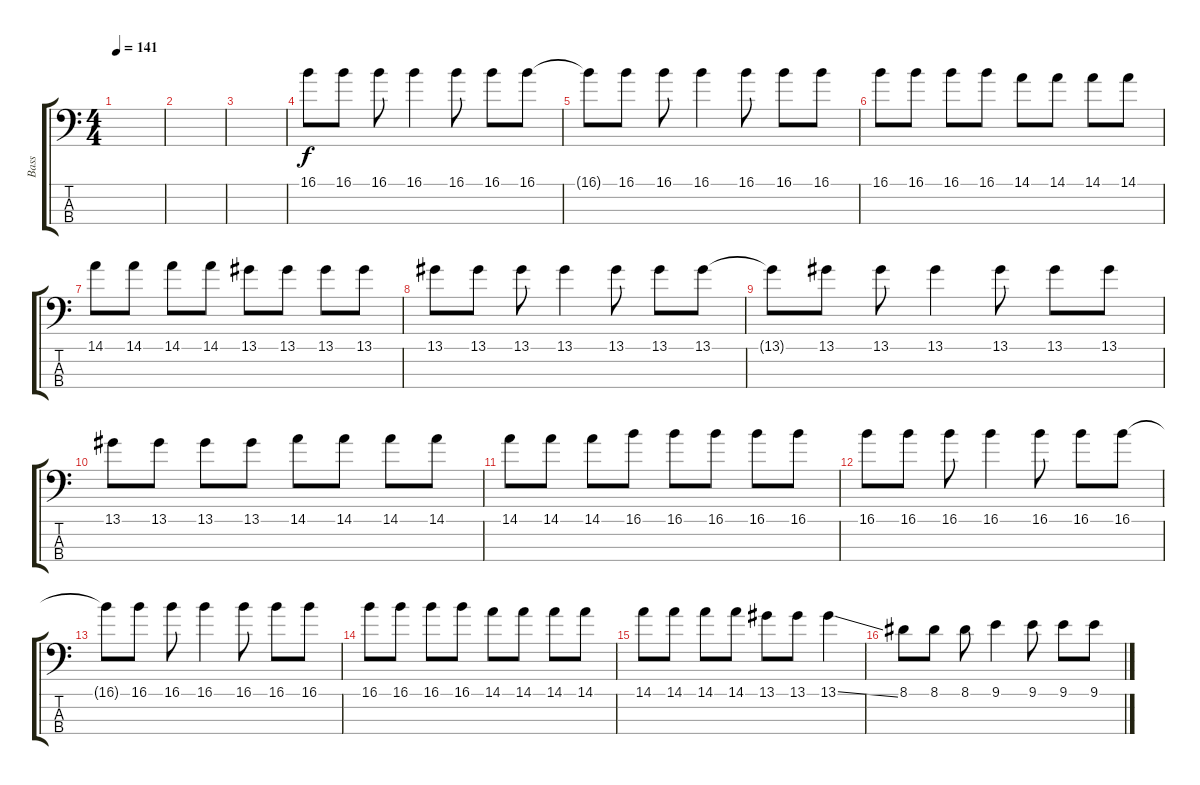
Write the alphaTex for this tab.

\track ("Bass" "Bass") {instrument electricbasspick}
\staff {score tabs}
\tuning (G2 D2 A1 D1) {hide}
\ts (4 4)
\tempo 141
\clef f4
\ks c
|
|
|
16.1.8 16.1.8 16.1.8 16.1.4 16.1.8 16.1.8 16.1.8 |
16.1{t}.8 16.1.8 16.1.8 16.1.4 16.1.8 16.1.8 16.1.8 |
16.1.8 16.1.8 16.1.8 16.1.8 14.1.8 14.1.8 14.1.8 14.1.8 |
14.1.8 14.1.8 14.1.8 14.1.8 13.1.8 13.1.8 13.1.8 13.1.8 |
13.1.8 13.1.8 13.1.8 13.1.4 13.1.8 13.1.8 13.1.8 |
13.1{t}.8 13.1.8 13.1.8 13.1.4 13.1.8 13.1.8 13.1.8 |
13.1.8 13.1.8 13.1.8 13.1.8 14.1.8 14.1.8 14.1.8 14.1.8 |
14.1.8 14.1.8 14.1.8 16.1.8 16.1.8 16.1.8 16.1.8 16.1.8 |
16.1.8 16.1.8 16.1.8 16.1.4 16.1.8 16.1.8 16.1.8 |
16.1{t}.8 16.1.8 16.1.8 16.1.4 16.1.8 16.1.8 16.1.8 |
16.1.8 16.1.8 16.1.8 16.1.8 14.1.8 14.1.8 14.1.8 14.1.8 |
14.1.8 14.1.8 14.1.8 14.1.8 13.1.8 13.1.8 13.1{ss}.4 |
8.1.8 8.1.8 8.1.8 9.1.4 9.1.8 9.1.8 9.1.8
